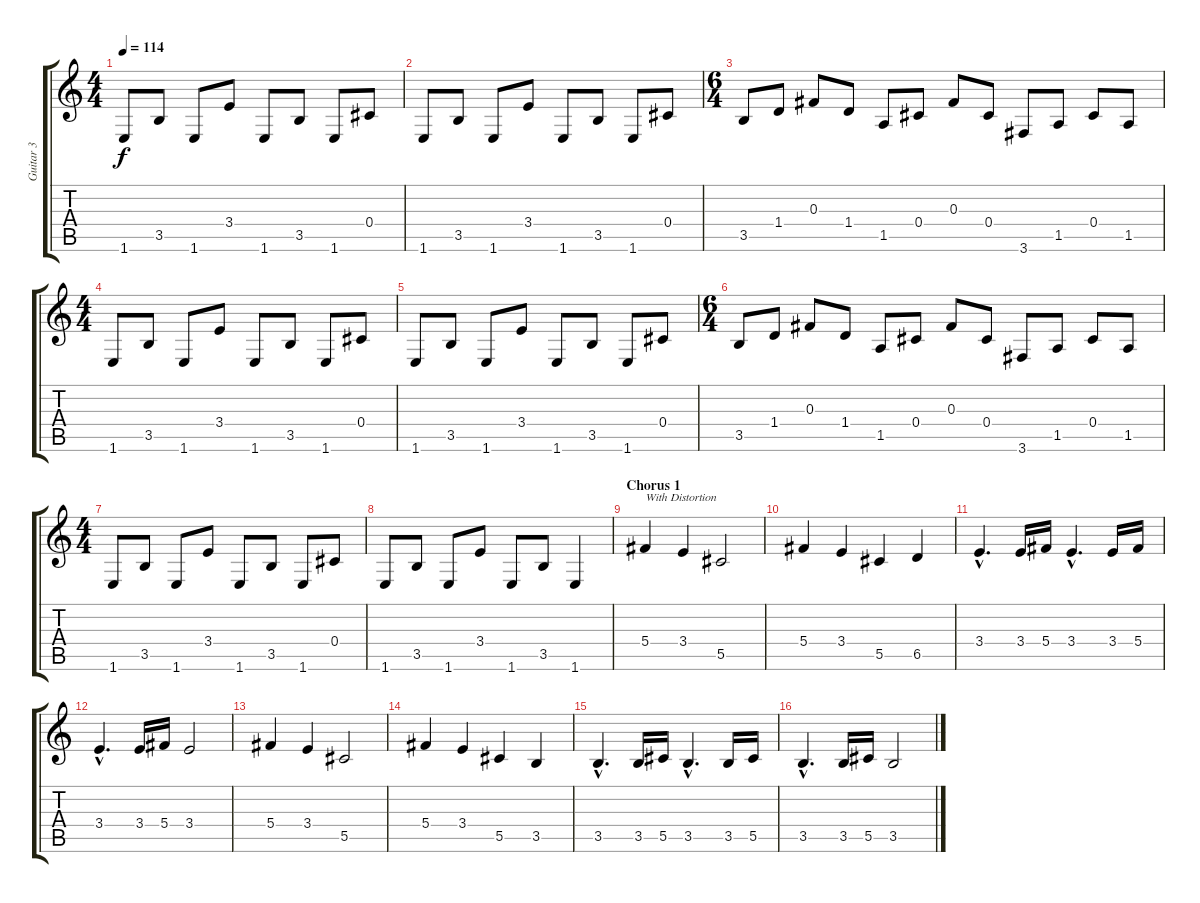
\track ("Guitar 3" "Guitar 3") {instrument acousticguitarsteel}
\staff {score tabs}
\tuning (Eb4 Bb3 Gb3 Db3 Ab2 Eb2) {hide}
\ts (4 4)
\tempo 114
\clef g2
\ks c
1.6.8{dy f} 3.5.8 1.6.8 3.4.8 1.6.8 3.5.8 1.6.8 0.4.8 |
1.6.8 3.5.8 1.6.8 3.4.8 1.6.8 3.5.8 1.6.8 0.4.8 |
\ts (6 4)
3.5.8 1.4.8 0.3.8 1.4.8 1.5.8 0.4.8 0.3.8 0.4.8 3.6.8 1.5.8 0.4.8 1.5.8 |
\ts (4 4)
1.6.8 3.5.8 1.6.8 3.4.8 1.6.8 3.5.8 1.6.8 0.4.8 |
1.6.8 3.5.8 1.6.8 3.4.8 1.6.8 3.5.8 1.6.8 0.4.8 |
\ts (6 4)
3.5.8 1.4.8 0.3.8 1.4.8 1.5.8 0.4.8 0.3.8 0.4.8 3.6.8 1.5.8 0.4.8 1.5.8 |
\ts (4 4)
1.6.8 3.5.8 1.6.8 3.4.8 1.6.8 3.5.8 1.6.8 0.4.8 |
1.6.8 3.5.8 1.6.8 3.4.8 1.6.8 3.5.8 1.6.4 |
\section ("" "Chorus 1")
5.4.4{txt "With Distortion" instrument distortionguitar} 3.4.4 5.5.2 |
5.4.4 3.4.4 5.5.4 6.5.4 |
3.4{hac}.4{d} 3.4.16 5.4.16 3.4{hac}.4{d} 3.4.16 5.4.16 |
3.4{hac}.4{d} 3.4.16 5.4.16 3.4.2 |
5.4.4 3.4.4 5.5.2 |
5.4.4 3.4.4 5.5.4 3.5.4 |
3.5{hac}.4{d} 3.5.16 5.5.16 3.5{hac}.4{d} 3.5.16 5.5.16 |
3.5{hac}.4{d} 3.5.16 5.5.16 3.5.2
